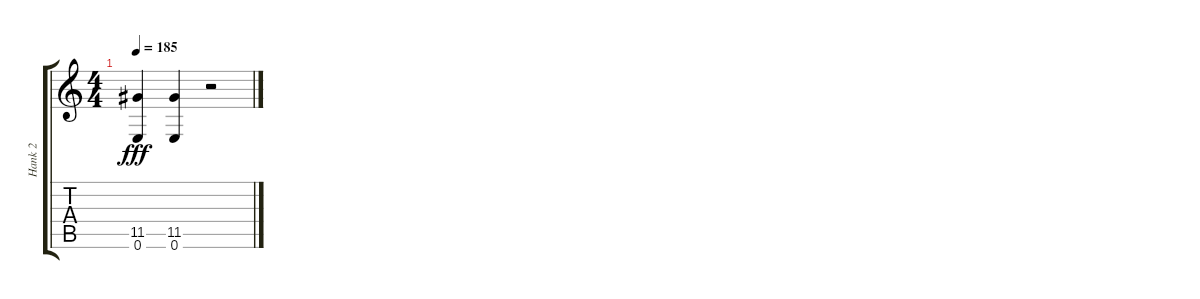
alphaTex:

\track ("Hank 2" "Hank 2") {instrument electricguitarmuted}
\staff {score tabs}
\tuning (E4 B3 G3 D3 A2 E2) {hide}
\ts (4 4)
\tempo 185
\clef g2
\ks c
(11.5 0.6).4{dy fff} (11.5 0.6).4 r.2
